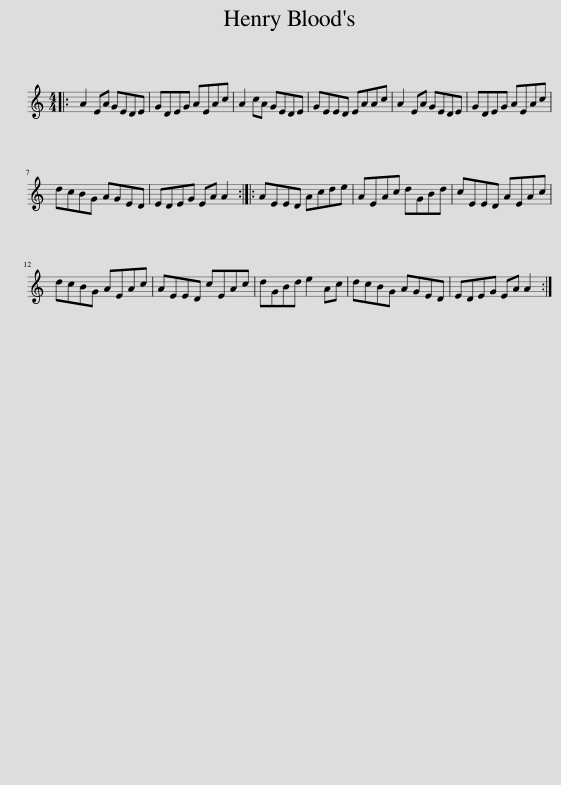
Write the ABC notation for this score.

X:1
L:1/8
M:4/4
I:linebreak $
K:C
V:1 treble
V:1
|: A2 EA GEDE | GDEG AEAc | A2 cA GEDE | GEED EAAc | A2 EA GEDE | %5
 GDEG AEAc |$ dcBG AGED | EDEG EA A2 :: AEED Acde | AEAc dGBd | %10
 cEED AEAc |$ dcBG AEAc | AEED cEAc | dGBd e2 Ac | dcBG AGED | %15
 EDEG EA A2 :| %16
